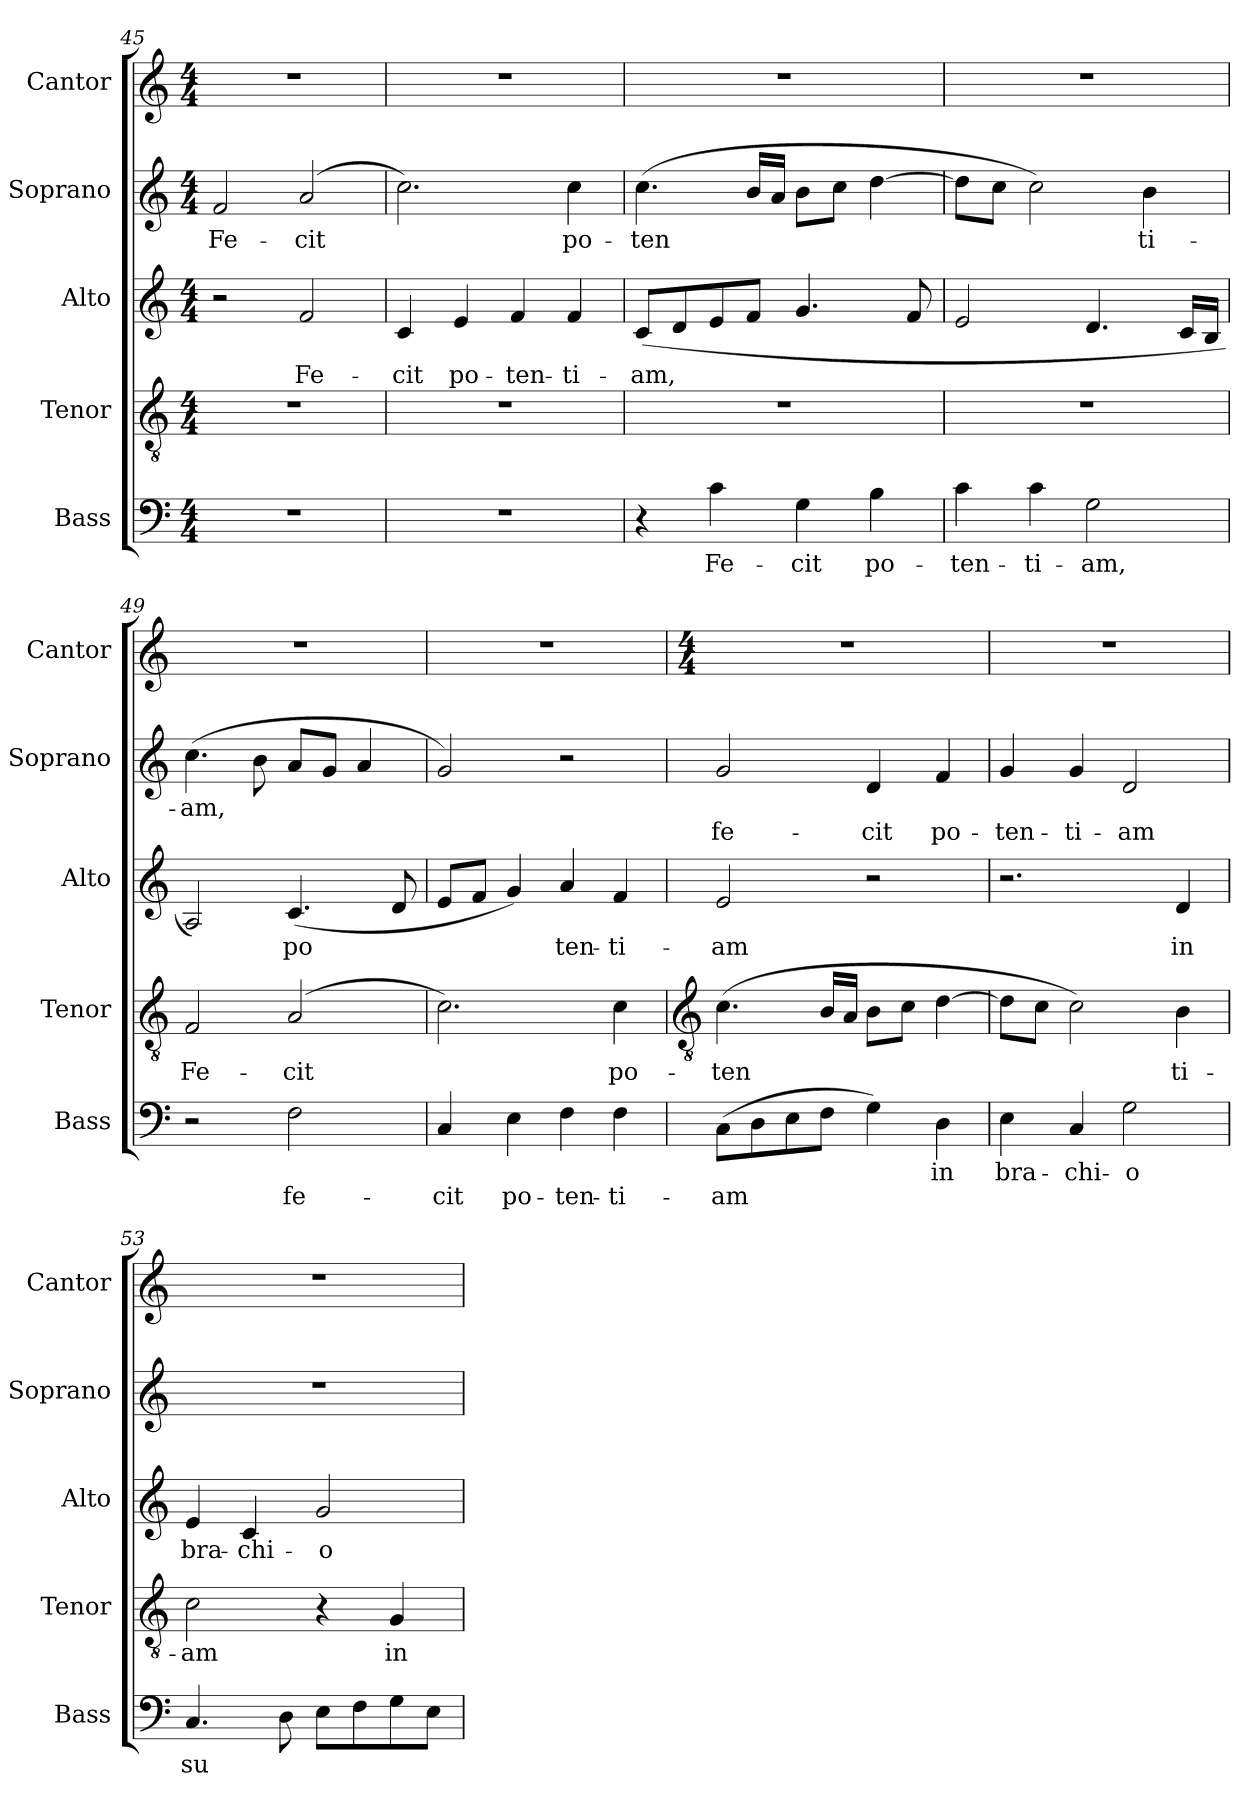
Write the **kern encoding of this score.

**kern	**text	**text	**kern	**text	**kern	**text	**kern	**text	**text	**kern
*part5	*part5	*part5	*part4	*part4	*part3	*part3	*part2	*part2	*part2	*part1
*staff5	*staff5	*staff5	*staff4	*staff4	*staff3	*staff3	*staff2	*staff2	*staff2	*staff1
*I"Bass	*	*	*I"Tenor	*	*I"Alto	*	*I"Soprano	*	*	*I"Cantor
*I'Bass	*	*	*I'Tenor	*	*I'Alto	*	*I'Soprano	*	*	*I'Cantor
!!LO:LB:g=z
*clefF4	*	*	*clefGv2	*	*clefG2	*	*clefG2	*	*	*clefG2
*k[]	*	*	*k[]	*	*k[]	*	*k[]	*	*	*k[]
*C:	*	*	*C:	*	*C:	*	*C:	*	*	*C:
*M4/4	*	*	*M4/4	*	*M4/4	*	*M4/4	*	*	*M4/4
=45	=45	=45	=45	=45	=45	=45	=45	=45	=45	=45
!	!	!	!	!	!	!	!	!LO:LY:b	!	!
1r	.	.	1r	.	2r	.	2f	Fe-	.	1r
!	!	!	!	!	!	!LO:LY:b	!	!LO:LY:b	!	!
.	.	.	.	.	2f	Fe-	(<2a	-cit	.	.
=46	=46	=46	=46	=46	=46	=46	=46	=46	=46	=46
!	!	!	!	!	!	!LO:LY:b	!	!	!	!
1r	.	.	1r	.	4c	-cit	2.cc)	.	.	1r
!	!	!	!	!	!	!LO:LY:b	!	!	!	!
.	.	.	.	.	4e	po-	.	.	.	.
!	!	!	!	!	!	!LO:LY:b	!	!	!	!
.	.	.	.	.	4f	-ten-	.	.	.	.
!	!	!	!	!	!	!LO:LY:b	!	!LO:LY:b	!	!
.	.	.	.	.	4f	-ti-	4cc	po-	.	.
=47	=47	=47	=47	=47	=47	=47	=47	=47	=47	=47
!	!	!	!	!	!	!LO:LY:b	!	!LO:LY:b	!	!
4r	.	.	1r	.	(<8cL	-am,	(>4.cc	-ten	.	1r
.	.	.	.	.	8d	.	.	.	.	.
!	!LO:LY:b	!	!	!	!	!	!	!	!	!
4c	Fe-	.	.	.	8e	.	.	.	.	.
.	.	.	.	.	8fJ	.	16bLL	.	.	.
.	.	.	.	.	.	.	16aJJ	.	.	.
!	!LO:LY:b	!	!	!	!	!	!	!	!	!
4G	-cit	.	.	.	4.g	.	8bL	.	.	.
.	.	.	.	.	.	.	8ccJ	.	.	.
!	!LO:LY:b	!	!	!	!	!	!	!	!	!
4B	po-	.	.	.	.	.	[4dd	.	.	.
.	.	.	.	.	8f	.	.	.	.	.
=48	=48	=48	=48	=48	=48	=48	=48	=48	=48	=48
!	!LO:LY:b	!	!	!	!	!	!	!	!	!
4c	-ten-	.	1r	.	2e	.	8ddL]	.	.	1r
.	.	.	.	.	.	.	8ccJ	.	.	.
!	!LO:LY:b	!	!	!	!	!	!	!	!	!
4c	-ti-	.	.	.	.	.	2cc)	.	.	.
!	!LO:LY:b	!	!	!	!	!	!	!	!	!
2G	-am,	.	.	.	4.d	.	.	.	.	.
!	!	!	!	!	!	!	!	!LO:LY:b	!	!
.	.	.	.	.	.	.	4b	ti-	.	.
.	.	.	.	.	16cLL	.	.	.	.	.
.	.	.	.	.	16BJJ	.	.	.	.	.
=49	=49	=49	=49	=49	=49	=49	=49	=49	=49	=49
!	!	!	!	!LO:LY:b	!	!	!	!LO:LY:b	!	!
2r	.	.	2F	Fe-	2A)	.	(>4.cc	-am,	.	1r
.	.	.	.	.	.	.	8b	.	.	.
!	!	!LO:LY:b	!	!LO:LY:b	!	!LO:LY:b	!	!	!	!
2F	.	fe-	(<2A	-cit	(<4.c	po	8aL	.	.	.
.	.	.	.	.	.	.	8gJ	.	.	.
.	.	.	.	.	.	.	4a	.	.	.
.	.	.	.	.	8d	.	.	.	.	.
=50	=50	=50	=50	=50	=50	=50	=50	=50	=50	=50
!	!	!LO:LY:b	!	!	!	!	!	!	!	!
4C	.	-cit	2.c)	.	8eL	.	2g)	.	.	1r
.	.	.	.	.	8fJ	.	.	.	.	.
!	!	!LO:LY:b	!	!	!	!	!	!	!	!
4E	.	po-	.	.	4g)	.	.	.	.	.
!	!	!LO:LY:b	!	!	!	!LO:LY:b	!	!	!	!
4F	.	-ten-	.	.	4a	ten-	2r	.	.	.
!	!	!LO:LY:b	!	!LO:LY:b	!	!LO:LY:b	!	!	!	!
4F	.	-ti-	4c	po-	4f	-ti-	.	.	.	.
!!LO:LB:g=z
=51	=51	=51	=51	=51	=51	=51	=51	=51	=51	=51
*	*	*	*clefGv2	*	*	*	*	*	*	*
*	*	*	*	*	*	*	*	*	*	*M4/4
!	!	!LO:LY:b	!	!LO:LY:b	!	!LO:LY:b	!	!	!LO:LY:b	!
(>8CL	.	-am	(>4.c	-ten	2e	-am	2g	.	fe-	1r
8D	.	.	.	.	.	.	.	.	.	.
8E	.	.	.	.	.	.	.	.	.	.
8FJ	.	.	16BLL	.	.	.	.	.	.	.
.	.	.	16AJJ	.	.	.	.	.	.	.
!	!	!	!	!	!	!	!	!	!LO:LY:b	!
4G)	.	.	8BL	.	2r	.	4d	.	-cit	.
.	.	.	8cJ	.	.	.	.	.	.	.
!	!LO:LY:b	!	!	!	!	!	!	!	!LO:LY:b	!
4D	in	.	[4d	.	.	.	4f	.	po-	.
=52	=52	=52	=52	=52	=52	=52	=52	=52	=52	=52
!	!LO:LY:b	!	!	!	!	!	!	!	!LO:LY:b	!
4E	bra-	.	8dL]	.	2.r	.	4g	.	-ten-	1r
.	.	.	8cJ	.	.	.	.	.	.	.
!	!LO:LY:b	!	!	!	!	!	!	!	!LO:LY:b	!
4C	-chi-	.	2c)	.	.	.	4g	.	-ti-	.
!	!LO:LY:b	!	!	!	!	!	!	!	!LO:LY:b	!
2G	-o	.	.	.	.	.	2d	.	-am	.
!	!	!	!	!LO:LY:b	!	!LO:LY:b	!	!	!	!
.	.	.	4B	ti-	4d	in	.	.	.	.
=53	=53	=53	=53	=53	=53	=53	=53	=53	=53	=53
!	!LO:LY:b	!	!	!LO:LY:b	!	!LO:LY:b	!	!	!	!
4.C	su	.	2c	-am	4e	bra-	1r	.	.	1r
!	!	!	!	!	!	!LO:LY:b	!	!	!	!
.	.	.	.	.	4c	-chi-	.	.	.	.
8D	.	.	.	.	.	.	.	.	.	.
!	!	!	!	!	!	!LO:LY:b	!	!	!	!
8EL	.	.	4r	.	2g	-o	.	.	.	.
8F	.	.	.	.	.	.	.	.	.	.
!	!	!	!	!LO:LY:b	!	!	!	!	!	!
8G	.	.	4G	in	.	.	.	.	.	.
8EJ	.	.	.	.	.	.	.	.	.	.
=	=	=	=	=	=	=	=	=	=	=
*-	*-	*-	*-	*-	*-	*-	*-	*-	*-	*-
